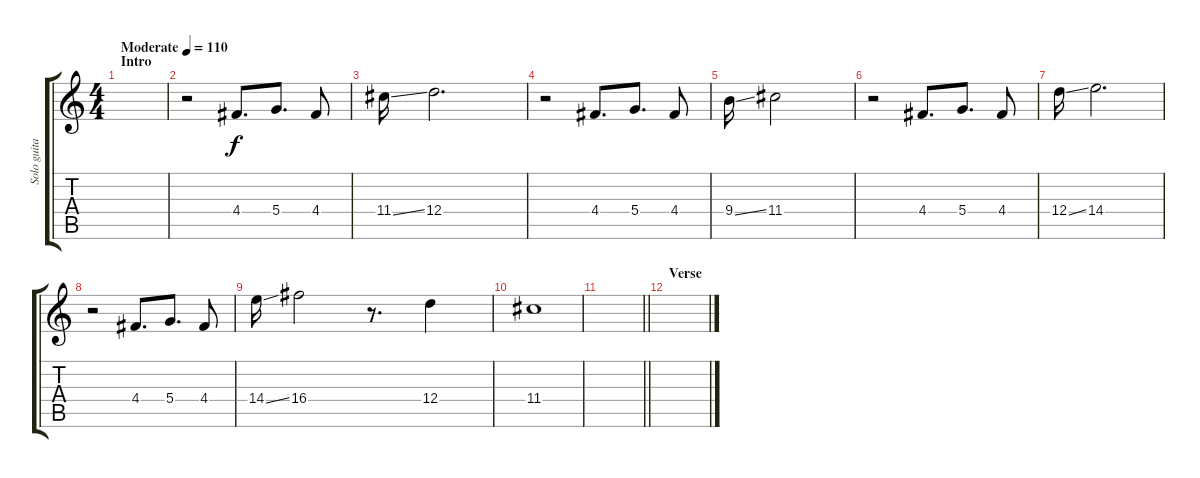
\track ("Solo guitar" "Solo guita") {instrument acousticguitarsteel}
\staff {score tabs}
\tuning (E4 B3 G3 D3 A2 E2) {hide}
\ts (4 4)
\section ("" "Intro")
\tempo (110 "Moderate")
\clef g2
\ks c
|
r.2 4.4.8{d} 5.4.8{d} 4.4.8 |
11.4{ss}.16 12.4.2{d} |
r.2 4.4.8{d} 5.4.8{d} 4.4.8 |
9.4{ss}.16 11.4.2 |
r.2 4.4.8{d} 5.4.8{d} 4.4.8 |
12.4{ss}.16 14.4.2{d} |
r.2 4.4.8{d} 5.4.8{d} 4.4.8 |
14.4{ss}.16 16.4.2 r.8{d} 12.4.4 |
11.4.1 |
\barLineRight lightlight
|
\section ("" "Verse")
